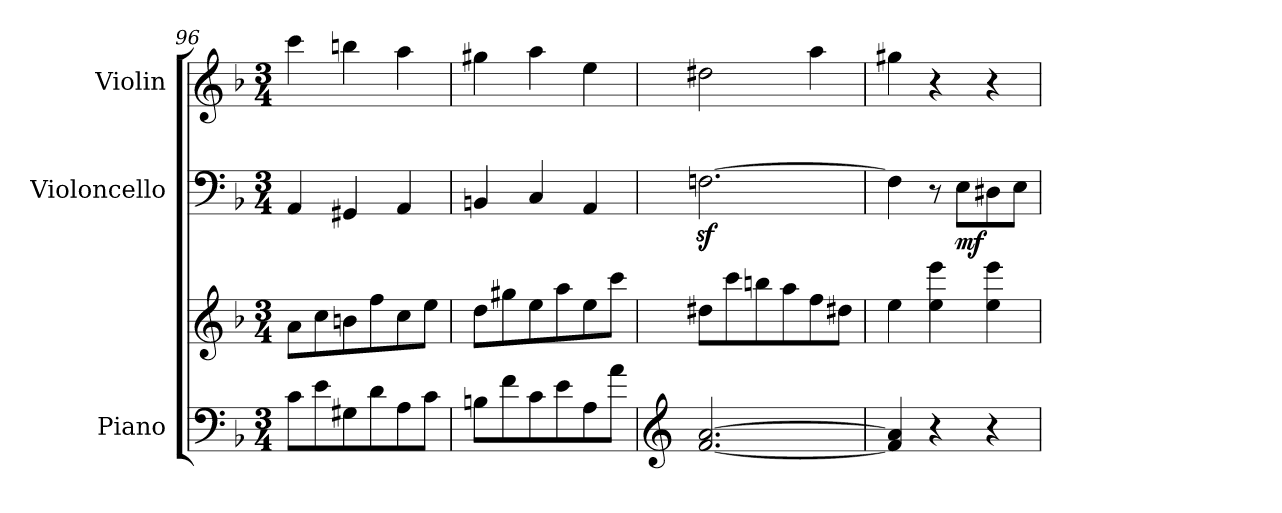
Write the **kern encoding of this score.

**kern	**kern	**kern	**dynam	**kern
*part3	*part3	*part2	*part2	*part1
*staff4	*staff3	*staff2	*staff2	*staff1
*I"Piano	*	*I"Violoncello	*	*I"Violin
*I'Pno	*	*I'Vc	*	*I'Vln
!!LO:LB:g=z
*clefF4	*clefG2	*clefF4	*	*clefG2
*k[b-]	*k[b-]	*k[b-]	*	*k[b-]
*M3/4	*M3/4	*M3/4	*	*M3/4
=96	=96	=96	=96	=96
8c\L	8a\L	4AA/	.	4ccc\
8e\	8cc\	.	.	.
8G#X\	8bn\	4GG#X/	.	4bbn\
8d\	8ff\	.	.	.
8A\	8cc\	4AA/	.	4aa\
8c\J	8ee\J	.	.	.
=97	=97	=97	=97	=97
8Bn\L	8dd\L	4BBn/	.	4gg#X\
8f\	8gg#X\	.	.	.
8c\	8ee\	4C/	.	4aa\
8e\	8aa\	.	.	.
8A\	8ee\	4AA/	.	4ee\
8a\J	8ccc\J	.	.	.
=98	=98	=98	=98	=98
*clefG2	*	*	*	*
[2.f/ [2.a/	8dd#X\L	[2.Fnz<\	.	2dd#X\
.	8ccc\	.	.	.
.	8bbn\	.	.	.
.	8aa\	.	.	.
.	8ff\	.	.	4aa\
.	8dd#X\J	.	.	.
=99	=99	=99	=99	=99
4f/] 4a/]	4ee\	4F\]	.	4gg#X\
4r	4ee\ 4eee\	8r	.	4r
!	!	!	!LO:DY:b	!
.	.	8E\L	mf	.
4r	4ee\ 4eee\	8D#X\	.	4r
.	.	8E\J	.	.
=	=	=	=	=
*-	*-	*-	*-	*-
